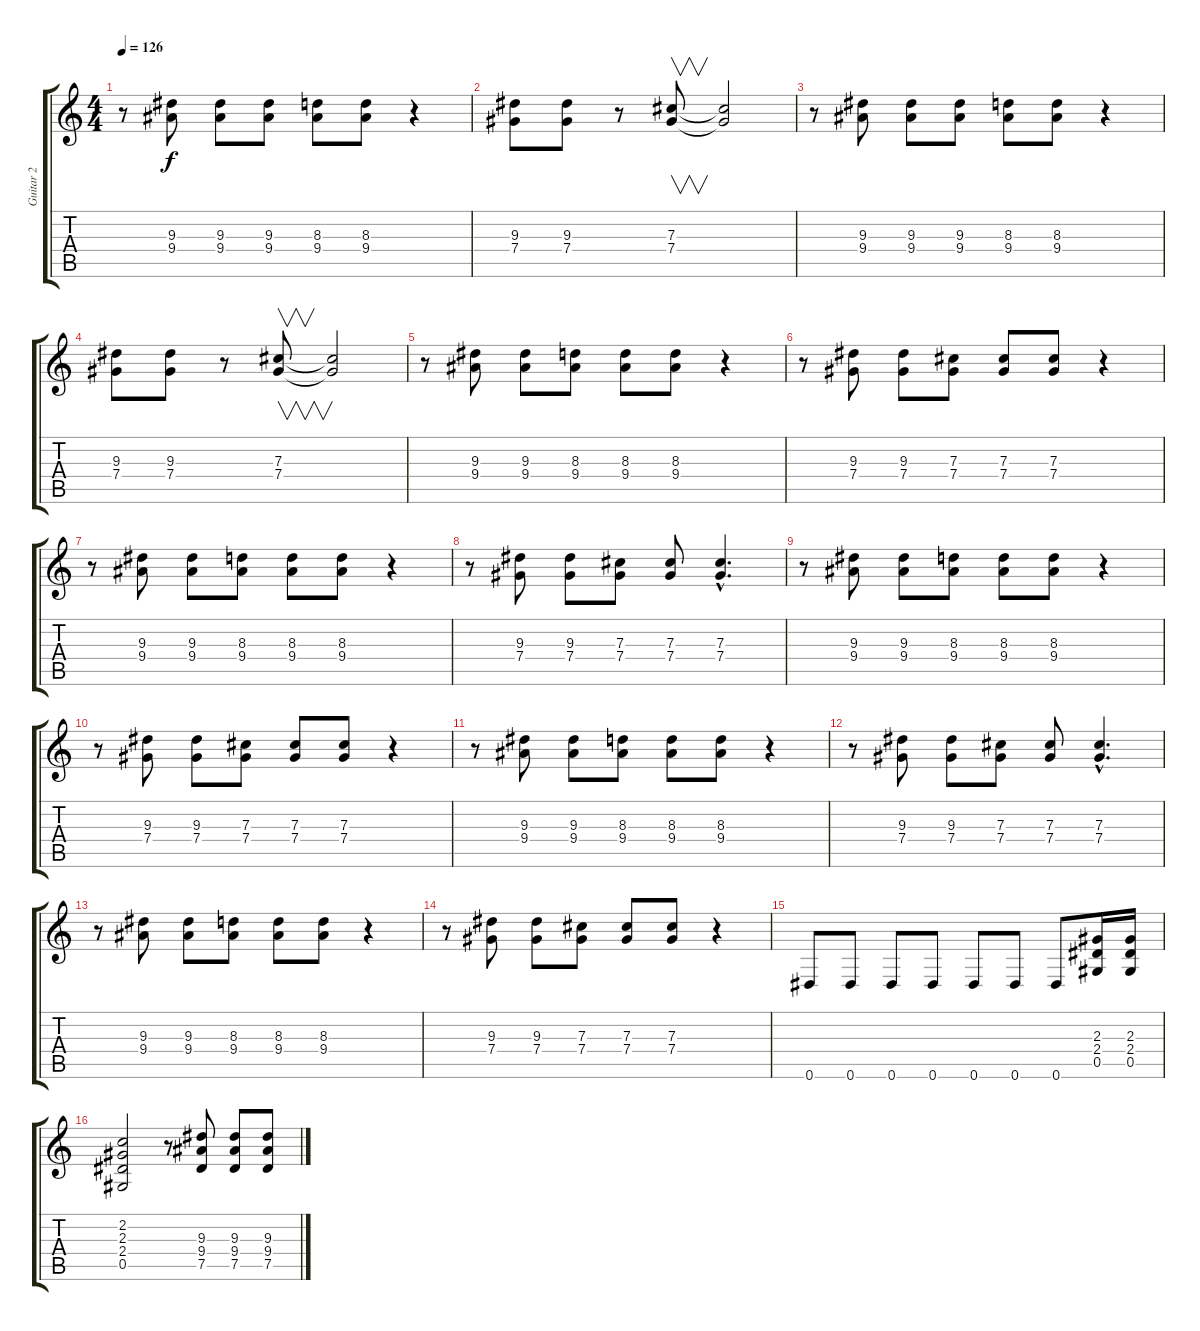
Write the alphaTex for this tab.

\track ("Guitar 2" "Guitar 2") {instrument distortionguitar}
\staff {score tabs}
\tuning (Eb4 Bb3 Gb3 Db3 Ab2 Eb2) {hide}
\ts (4 4)
\tempo 126
\clef g2
\ks c
r.8{dy f instrument distortionguitar} (9.3 9.4).8 (9.3 9.4).8 (9.3 9.4).8 (8.3 9.4).8 (8.3 9.4).8 r.4 |
(9.3 7.4).8 (9.3 7.4).8 r.8 (7.3 7.4).8{v} (7.3{t} 7.4{t}).2 |
r.8 (9.3 9.4).8 (9.3 9.4).8 (9.3 9.4).8 (8.3 9.4).8 (8.3 9.4).8 r.4 |
(9.3 7.4).8 (9.3 7.4).8 r.8 (7.3 7.4).8{v} (7.3{t} 7.4{t}).2 |
r.8 (9.3 9.4).8 (9.3 9.4).8 (8.3 9.4).8 (8.3 9.4).8 (8.3 9.4).8 r.4 |
r.8 (9.3 7.4).8 (9.3 7.4).8 (7.3 7.4).8 (7.3 7.4).8 (7.3 7.4).8 r.4 |
r.8 (9.3 9.4).8 (9.3 9.4).8 (8.3 9.4).8 (8.3 9.4).8 (8.3 9.4).8 r.4 |
r.8 (9.3 7.4).8 (9.3 7.4).8 (7.3 7.4).8 (7.3 7.4).8 (7.3{hac} 7.4{hac}).4{d} |
r.8 (9.3 9.4).8 (9.3 9.4).8 (8.3 9.4).8 (8.3 9.4).8 (8.3 9.4).8 r.4 |
r.8 (9.3 7.4).8 (9.3 7.4).8 (7.3 7.4).8 (7.3 7.4).8 (7.3 7.4).8 r.4 |
r.8 (9.3 9.4).8 (9.3 9.4).8 (8.3 9.4).8 (8.3 9.4).8 (8.3 9.4).8 r.4 |
r.8 (9.3 7.4).8 (9.3 7.4).8 (7.3 7.4).8 (7.3 7.4).8 (7.3{hac} 7.4{hac}).4{d} |
r.8 (9.3 9.4).8 (9.3 9.4).8 (8.3 9.4).8 (8.3 9.4).8 (8.3 9.4).8 r.4 |
r.8 (9.3 7.4).8 (9.3 7.4).8 (7.3 7.4).8 (7.3 7.4).8 (7.3 7.4).8 r.4 |
0.6.8 0.6.8 0.6.8 0.6.8 0.6.8 0.6.8 0.6.8 (2.3 2.4 0.5).16 (2.3 2.4 0.5).16 |
(2.2 2.3 2.4 0.5).2 r.8 (9.3 9.4 7.5).8 (9.3 9.4 7.5).8 (9.3 9.4 7.5).8
